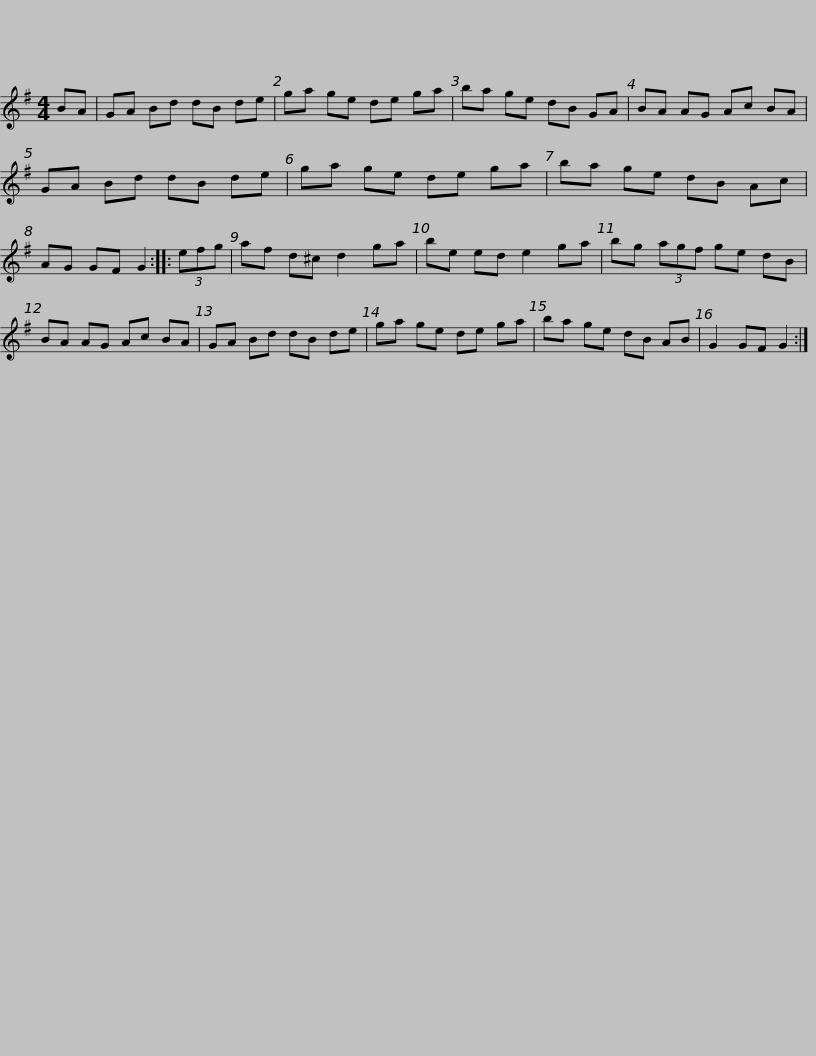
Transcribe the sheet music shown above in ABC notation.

X:1
L:1/8
M:4/4
I:linebreak $
K:G
V:1 treble
V:1
 BA | GA Bd dB de | ga ge de ga | ba ge dB GA | BA AG Ac BA | %5
 GA Bd dB de |$ ga ge de ga | ba ge dB Ac | AG GF G2 :: (3efg | %10
 af d^c d2 ga | be ed e2 ga |$ bg (3agf ge dB | BA AG Ac BA | GA Bd dB de | %15
 ga ge de ga | ba ge dB AB |$ G2 GF G2 :| %18
